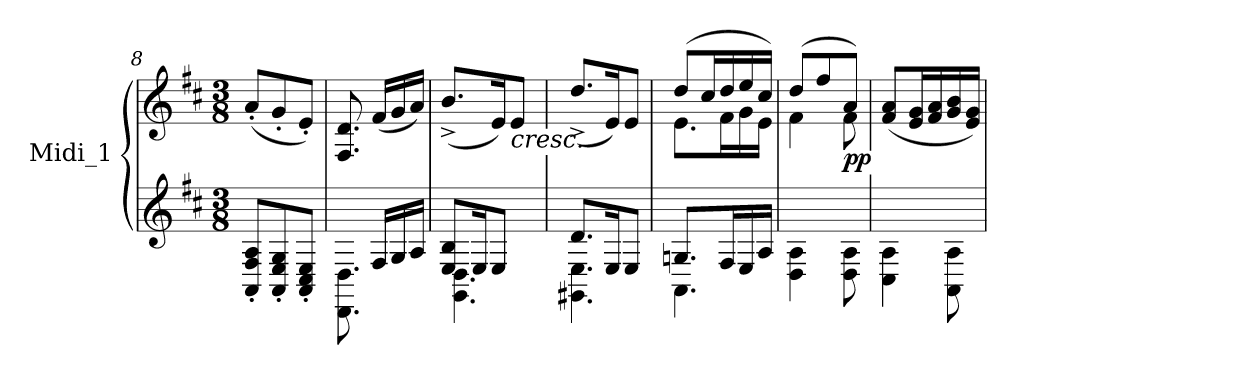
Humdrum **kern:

**kern	**kern	**dynam
*part1	*part1	*part1
*staff2	*staff1	*staff1/2
*I"Midi_1	*	*
*clefG2	*clefG2	*
*k[f#c#]	*k[f#c#]	*
*D:	*D:	*
*M3/8	*M3/8	*
*MM75	*MM75	*
=8	=8	=8
8AA/' 8F#/' 8A/'L	(<8a'/L	.
8AA/' 8E/' 8G/'	8g'/	.
8AA/' 8C#/' 8E/'J	8e'/J)	.
=9	=9	=9
8.DD\ 8.D\	8.F#/ 8.d/	.
16F#/LL	(<16f#/LL	.
16G/	16g/	.
16A/JJ	16a/JJ)	.
!!LO:LB:g=z
=10	=10	=10
*^	*^	*
8E/ 8B/L	4.GG\ 4.D\	(<8.b^/L	4ryy	.
16E/K	.	.	.	.
8E/J	.	16e/K)	.	.
!	!	!LO:TX:b:i:t=cresc.	!	!
.	.	8e/J	8ryy	.
16ryy	.	.	.	.
*	*	*v	*v	*
=11	=11	=11	=11
8.d/L	4.GG#X\ 4.E\	(<8.dd^/L	.
16E/K	.	16e/K)	.
8E/J	.	8e/J	.
=12	=12	=12	=12
*	*	*^	*
8.Gni/L	4.AA\	(>8dd/L	8.e\L	.
.	.	16cc#/L	.	.
16F#/L	.	16dd/	16f#\L	.
16E/	.	16ee/	16g\	.
16A/JJ	.	16cc#/JJ)	16e\JJ	.
=13	=13	=13	=13	=13
4D\ 4A\	4ryy	(>8dd/L	4f#\	.
.	.	8ff#/	.	.
!	!	!	!	!LO:DY:b
8D\ 8A\	8ryy	8a/J)	8f#\	pp
*v	*v	*	*	*
*	*v	*v	*
=14	=14	=14
4C#\ 4A\	(<8f#/ 8a/L	.
.	16e/ 16g/L	.
.	16f#/ 16a/	.
8AA\ 8A\	16g/ 16b/	.
.	16e/ 16g/JJ)	.
=	=	=
*-	*-	*-
